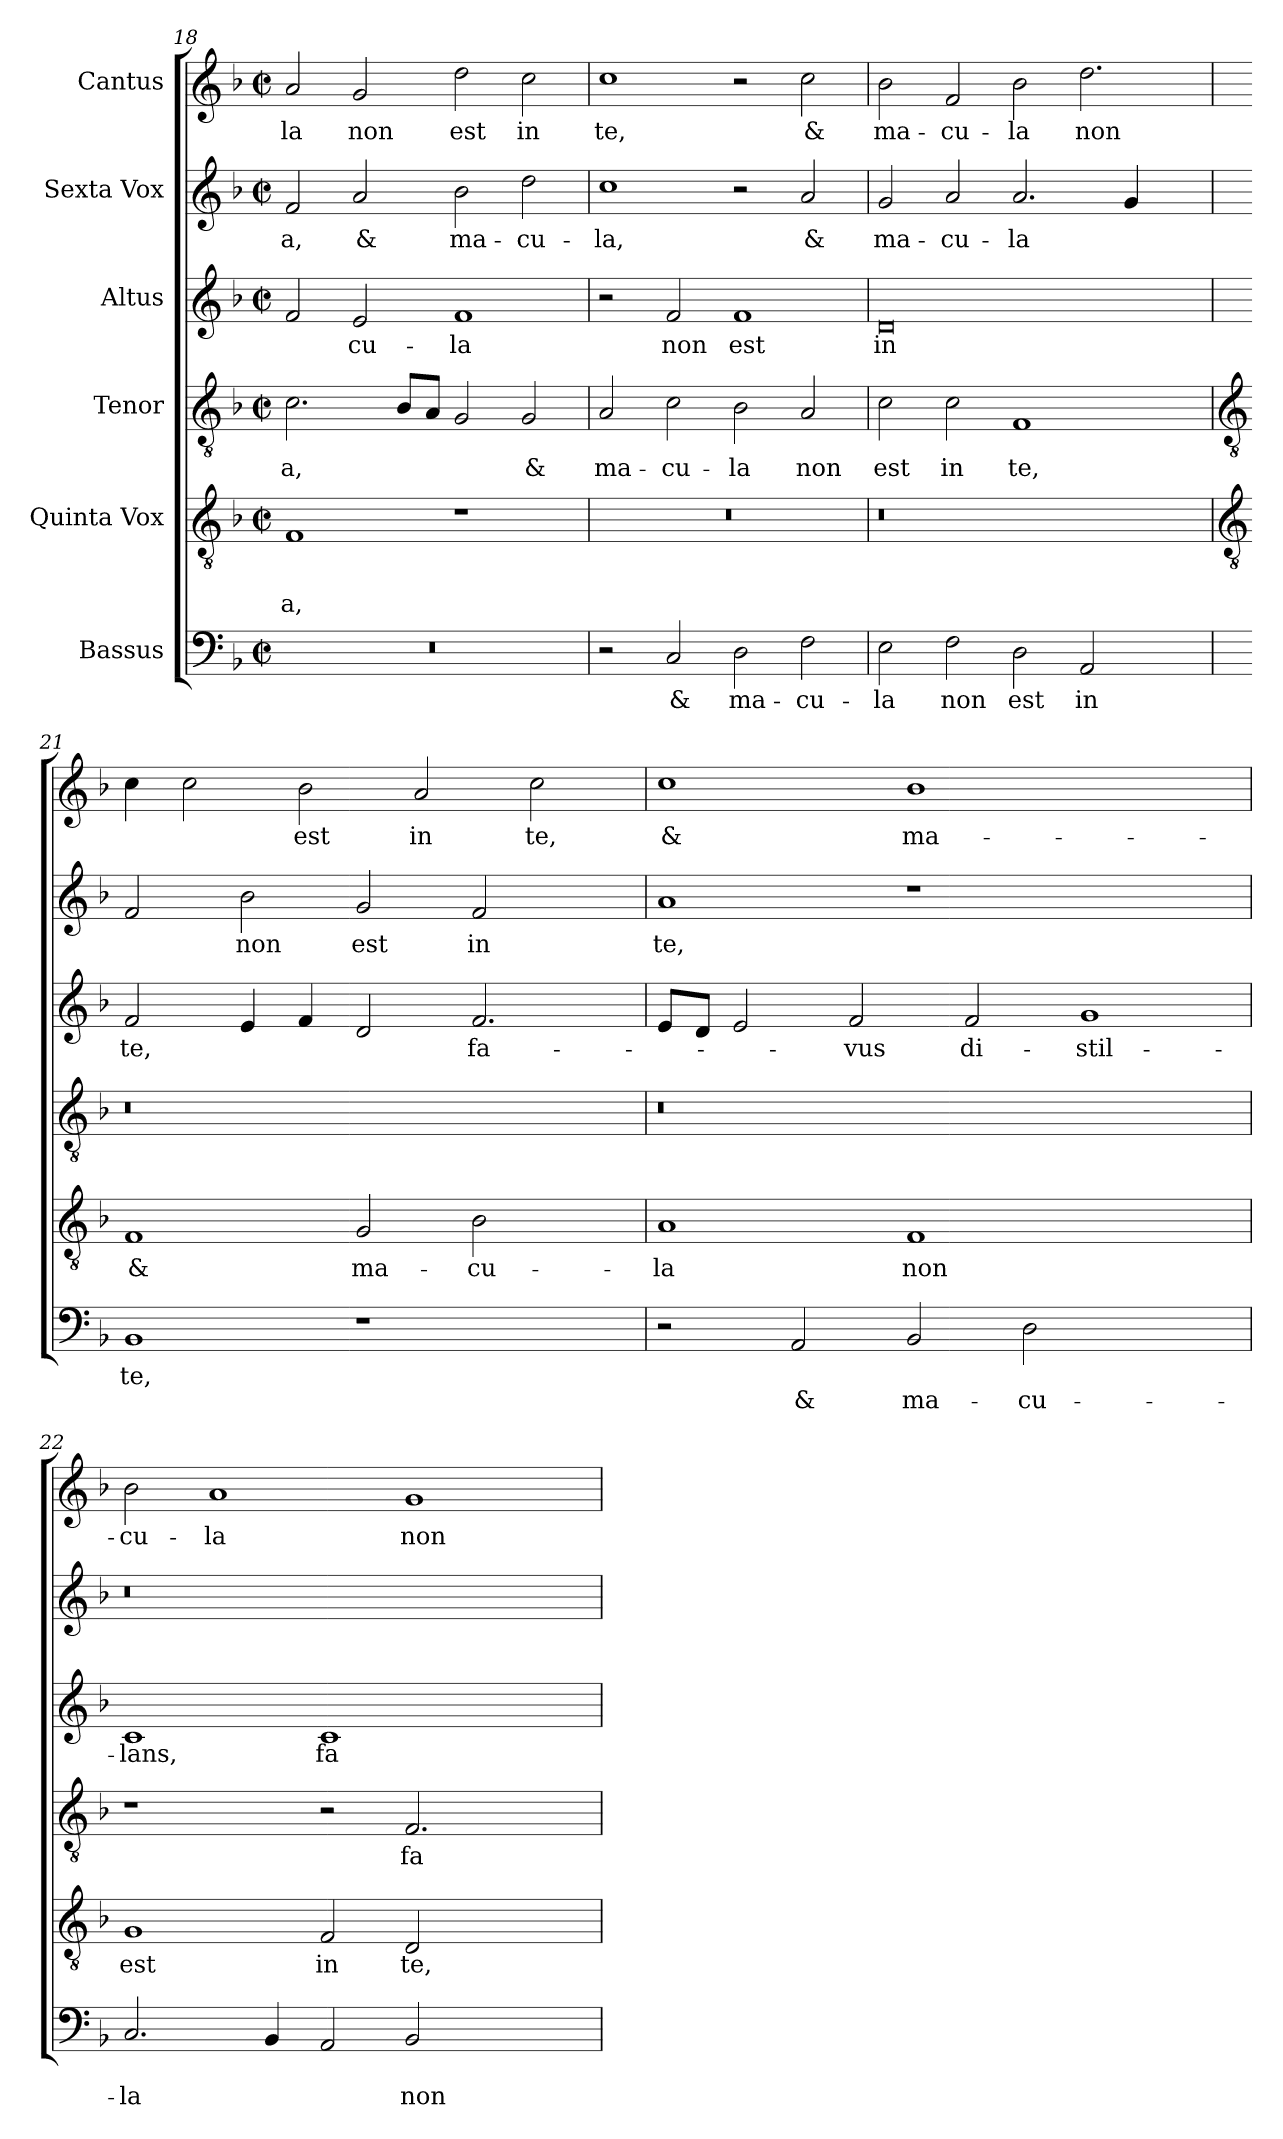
**kern	**text	**text	**kern	**text	**text	**kern	**text	**kern	**text	**kern	**text	**kern	**text
*part6	*part6	*part6	*part5	*part5	*part5	*part4	*part4	*part3	*part3	*part2	*part2	*part1	*part1
*staff6	*staff6	*staff6	*staff5	*staff5	*staff5	*staff4	*staff4	*staff3	*staff3	*staff2	*staff2	*staff1	*staff1
*I"Bassus	*	*	*I"Quinta Vox	*	*	*I"Tenor	*	*I"Altus	*	*I"Sexta Vox	*	*I"Cantus	*
*clefF4	*	*	*clefGv2	*	*	*clefGv2	*	*clefG2	*	*clefG2	*	*clefG2	*
*k[b-]	*	*	*k[b-]	*	*	*k[b-]	*	*k[b-]	*	*k[b-]	*	*k[b-]	*
*F:	*	*	*F:	*	*	*F:	*	*F:	*	*F:	*	*F:	*
*M4/2	*	*	*M4/2	*	*	*M4/2	*	*M4/2	*	*M4/2	*	*M4/2	*
*met(c|)	*	*	*met(c|)	*	*	*met(c|)	*	*met(c|)	*	*met(c|)	*	*met(c|)	*
=18	=18	=18	=18	=18	=18	=18	=18	=18	=18	=18	=18	=18	=18
!	!	!	!	!	!LO:LY:b	!	!LO:LY:b	!	!	!	!LO:LY:b	!	!LO:LY:b
0r	.	.	1F	.	-a,	2.c	-a,	2f	.	2f	-a,	2a	-la
!	!	!	!	!	!	!	!	!	!LO:LY:b	!	!LO:LY:b	!	!LO:LY:b
.	.	.	.	.	.	.	.	2e	-cu-	2a	&	2g	non
.	.	.	.	.	.	8B-L	.	.	.	.	.	.	.
.	.	.	.	.	.	8AJ	.	.	.	.	.	.	.
!	!	!	!	!	!	!	!	!	!LO:LY:b	!	!LO:LY:b	!	!LO:LY:b
.	.	.	1r	.	.	2G	.	1f	-la	2b-	ma-	2dd	est
!	!	!	!	!	!	!	!LO:LY:b	!	!	!	!LO:LY:b	!	!LO:LY:b
.	.	.	.	.	.	2G	&	.	.	2dd	-cu-	2cc	in
=19	=19	=19	=19	=19	=19	=19	=19	=19	=19	=19	=19	=19	=19
!	!	!	!	!	!	!	!LO:LY:b	!	!	!	!LO:LY:b	!	!LO:LY:b
2r	.	.	0r	.	.	2A	ma-	2r	.	1cc	-la,	1cc	te,
!	!LO:LY:b	!	!	!	!	!	!LO:LY:b	!	!LO:LY:b	!	!	!	!
2C	&	.	.	.	.	2c	-cu-	2f	non	.	.	.	.
!	!LO:LY:b	!	!	!	!	!	!LO:LY:b	!	!LO:LY:b	!	!	!	!
2D	ma-	.	.	.	.	2B-	-la	1f	est	2r	.	2r	.
!	!LO:LY:b	!	!	!	!	!	!LO:LY:b	!	!	!	!LO:LY:b	!	!LO:LY:b
2F	-cu-	.	.	.	.	2A	non	.	.	2a	&	2cc	&
!!LO:LB:g=z
=20	=20	=20	=20	=20	=20	=20	=20	=20	=20	=20	=20	=20	=20
!	!LO:LY:b	!	!	!	!	!	!LO:LY:b	!	!LO:LY:b	!	!LO:LY:b	!	!LO:LY:b
2E	-la	.	0r	.	.	2c	est	0d	in	2g	ma-	2b-	ma-
!	!LO:LY:b	!	!	!	!	!	!LO:LY:b	!	!	!	!LO:LY:b	!	!LO:LY:b
2F	non	.	.	.	.	2c	in	.	.	2a	-cu-	2f	-cu-
!	!LO:LY:b	!	!	!	!	!	!LO:LY:b	!	!	!	!LO:LY:b	!	!LO:LY:b
2D	est	.	.	.	.	1F	te,	.	.	2.a	-la	2b-	-la
!	!LO:LY:b	!	!	!	!	!	!	!	!	!	!	!	!LO:LY:b
2AA	in	.	.	.	.	.	.	.	.	.	.	2.dd	non
.	.	.	.	.	.	.	.	.	.	4g	.	.	.
4ryy	.	.	4ryy	.	.	4ryy	.	4ryy	.	4ryy	.	.	.
!!LO:LB:g=z
=21A	=21A	=21A	=21A	=21A	=21A	=21A	=21A	=21A	=21A	=21A	=21A	=21A	=21A
*	*	*	*clefGv2	*	*	*clefGv2	*	*	*	*	*	*	*
!	!LO:LY:b	!	!	!LO:LY:b	!	!	!	!	!LO:LY:b	!	!	!	!
1BB-	te,	.	1F	&	.	0r	.	2f	te,	2f	.	4cc	.
.	.	.	.	.	.	.	.	.	.	.	.	2cc	.
!	!	!	!	!	!	!	!	!	!	!	!LO:LY:b	!	!
.	.	.	.	.	.	.	.	4e	.	2b-	non	.	.
!	!	!	!	!	!	!	!	!	!	!	!	!	!LO:LY:b
.	.	.	.	.	.	.	.	4f	.	.	.	2b-	est
!	!	!	!	!LO:LY:b	!	!	!	!	!	!	!LO:LY:b	!	!
1r	.	.	2G	ma-	.	.	.	2d	.	2g	est	.	.
!	!	!	!	!	!	!	!	!	!	!	!	!	!LO:LY:b
.	.	.	.	.	.	.	.	.	.	.	.	2a	in
!	!	!	!	!LO:LY:b	!	!	!	!	!LO:LY:b	!	!LO:LY:b	!	!
.	.	.	2B-	-cu-	.	.	.	2.f	fa-	2f	in	.	.
!	!	!	!	!	!	!	!	!	!	!	!	!	!LO:LY:b
.	.	.	.	.	.	.	.	.	.	.	.	2cc	te,
4ryy	.	.	4ryy	.	.	4ryy	.	.	.	4ryy	.	.	.
=22A	=22A	=22A	=22A	=22A	=22A	=22A	=22A	=22A	=22A	=22A	=22A	=22A	=22A
!	!	!	!	!LO:LY:b	!	!	!	!	!	!	!LO:LY:b	!	!LO:LY:b
2r	.	.	1A	-la	.	0r	.	8eL	.	1a	te,	1cc	&
.	.	.	.	.	.	.	.	8dJ	.	.	.	.	.
.	.	.	.	.	.	.	.	2e	.	.	.	.	.
!	!	!LO:LY:b	!	!	!	!	!	!	!	!	!	!	!
2AA	.	&	.	.	.	.	.	.	.	.	.	.	.
!	!	!	!	!	!	!	!	!	!LO:LY:b	!	!	!	!
.	.	.	.	.	.	.	.	2f	-vus	.	.	.	.
!	!	!LO:LY:b	!	!LO:LY:b	!	!	!	!	!	!	!	!	!LO:LY:b
2BB-	.	ma-	1F	non	.	.	.	.	.	1r	.	1b-	ma-
!	!	!	!	!	!	!	!	!	!LO:LY:b	!	!	!	!
.	.	.	.	.	.	.	.	2f	di-	.	.	.	.
!	!	!LO:LY:b	!	!	!	!	!	!	!	!	!	!	!
2D	.	-cu-	.	.	.	.	.	.	.	.	.	.	.
!	!	!	!	!	!	!	!	!	!LO:LY:b	!	!	!	!
.	.	.	.	.	.	.	.	1g	-stil-	.	.	.	.
2.ryy	.	.	2.ryy	.	.	2.ryy	.	.	.	2.ryy	.	2.ryy	.
=22B	=22B	=22B	=22B	=22B	=22B	=22B	=22B	=22B	=22B	=22B	=22B	=22B	=22B
!	!	!LO:LY:b	!	!LO:LY:b	!	!	!	!	!LO:LY:b	!	!	!	!LO:LY:b
2.C	.	-la	1G	est	.	1r	.	1c	-lans,	0r	.	2b-	-cu-
!	!	!	!	!	!	!	!	!	!	!	!	!	!LO:LY:b
.	.	.	.	.	.	.	.	.	.	.	.	1a	-la
4BB-	.	.	.	.	.	.	.	.	.	.	.	.	.
!	!	!	!	!LO:LY:b	!	!	!	!	!LO:LY:b	!	!	!	!
2AA	.	.	2F	in	.	2r	.	1c	fa-	.	.	.	.
!	!	!LO:LY:b	!	!LO:LY:b	!	!	!LO:LY:b	!	!	!	!	!	!LO:LY:b
2BB-	.	non	2D	te,	.	2.F	fa-	.	.	.	.	1g	non
2ryy	.	.	2ryy	.	.	.	.	2ryy	.	2ryy	.	.	.
.	.	.	.	.	.	4ryy	.	.	.	.	.	.	.
=	=	=	=	=	=	=	=	=	=	=	=	=	=
*-	*-	*-	*-	*-	*-	*-	*-	*-	*-	*-	*-	*-	*-
